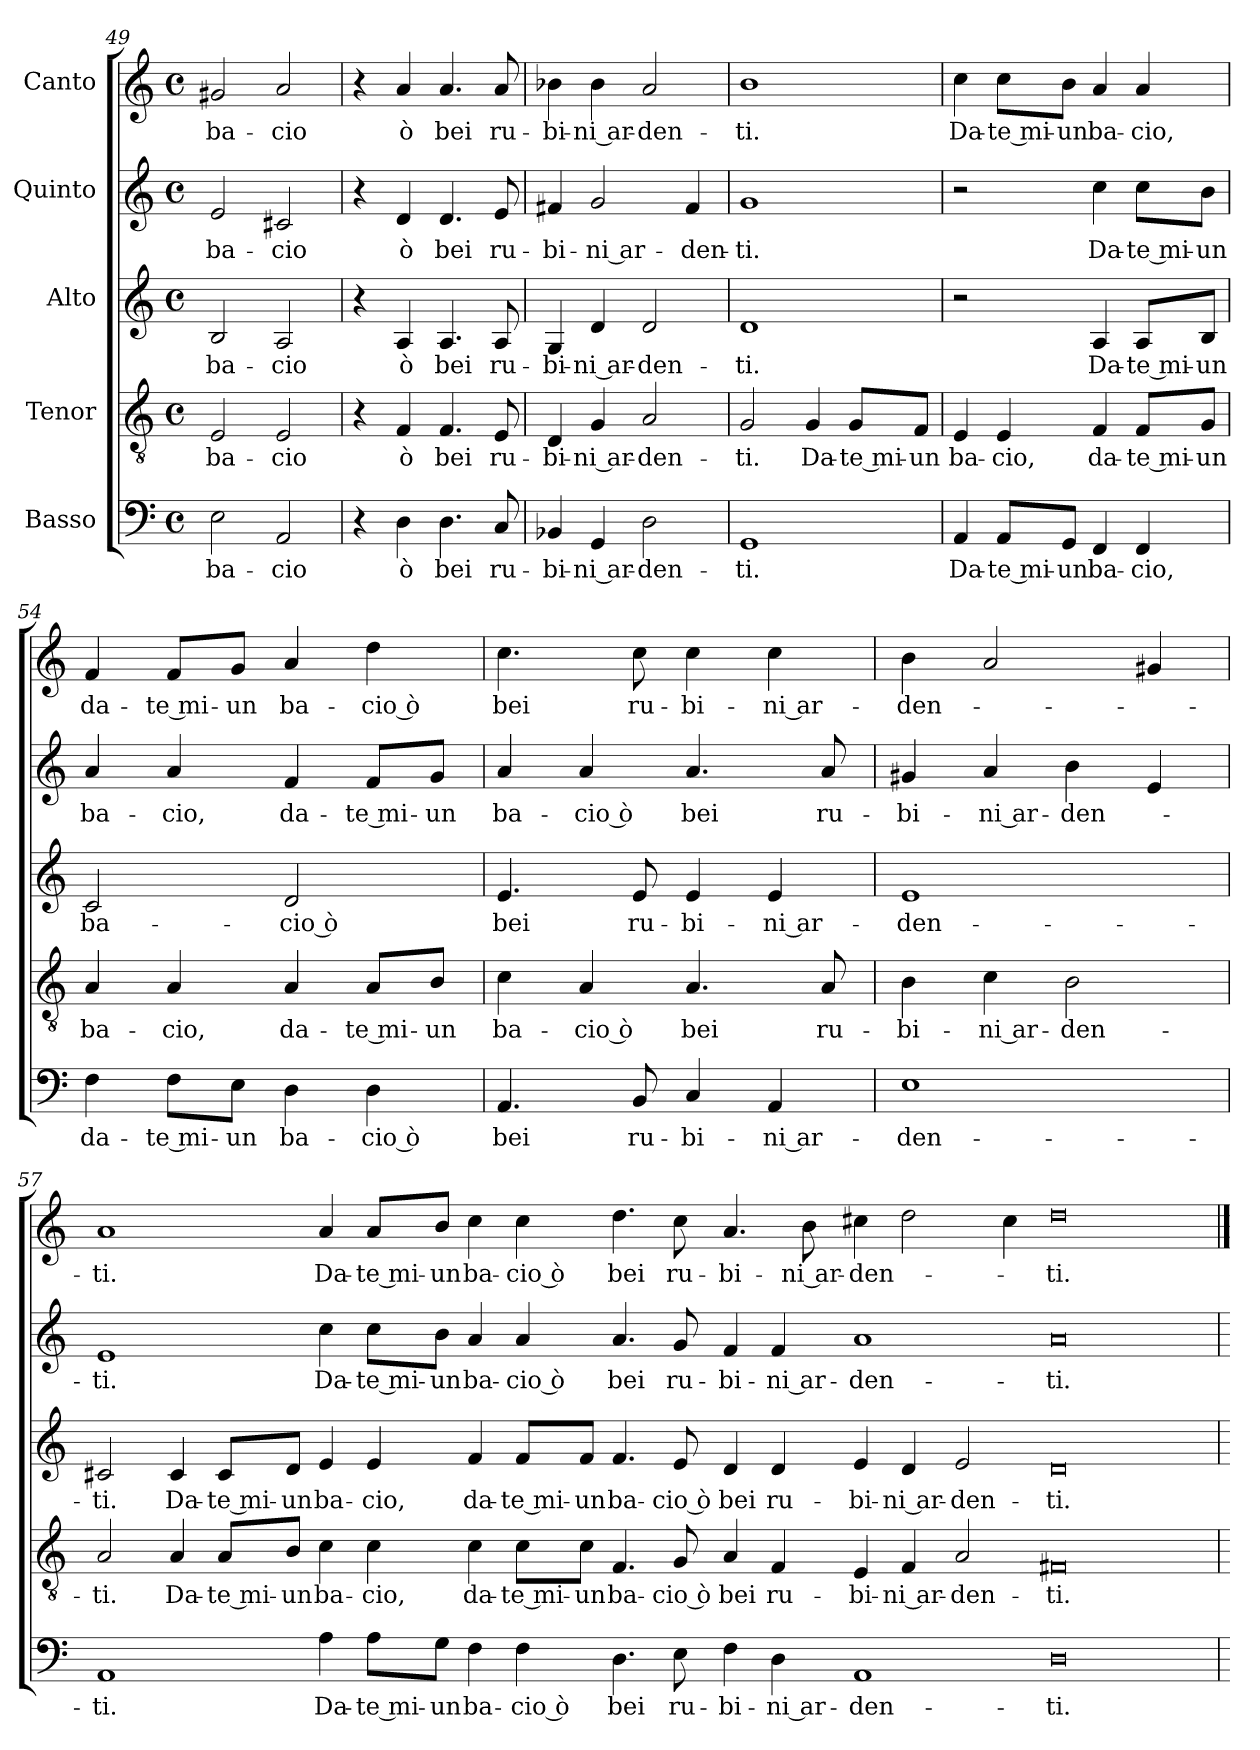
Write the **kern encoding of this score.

**kern	**text	**kern	**text	**kern	**text	**kern	**text	**kern	**text
*part5	*part5	*part4	*part4	*part3	*part3	*part2	*part2	*part1	*part1
*staff5	*staff5	*staff4	*staff4	*staff3	*staff3	*staff2	*staff2	*staff1	*staff1
*I"Basso	*	*I"Tenor	*	*I"Alto	*	*I"Quinto	*	*I"Canto	*
*clefF4	*	*clefGv2	*	*clefG2	*	*clefG2	*	*clefG2	*
*M4/4	*	*M4/4	*	*M4/4	*	*M4/4	*	*M4/4	*
*met(c)	*	*met(c)	*	*met(c)	*	*met(c)	*	*met(c)	*
=49	=49	=49	=49	=49	=49	=49	=49	=49	=49
!	!LO:LY:b:cj	!	!LO:LY:b:cj	!	!LO:LY:b:cj	!	!LO:LY:b:cj	!	!LO:LY:b:cj
2E\	ba-	2E/	ba-	2B/	ba-	2e/	ba-	2g#X/	ba-
!	!LO:LY:b:cj	!	!LO:LY:b:cj	!	!LO:LY:b:cj	!	!LO:LY:b:cj	!	!LO:LY:b:cj
2AA/	-cio	2E/	-cio	2A/	-cio	2c#X/	-cio	2a/	-cio
=50	=50	=50	=50	=50	=50	=50	=50	=50	=50
4r	.	4r	.	4r	.	4r	.	4r	.
!	!LO:LY:b:cj	!	!LO:LY:b:cj	!	!LO:LY:b:cj	!	!LO:LY:b:cj	!	!LO:LY:b:cj
4D\	ò	4F/	ò	4A/	ò	4d/	ò	4a/	ò
!	!LO:LY:b:cj	!	!LO:LY:b:cj	!	!LO:LY:b:cj	!	!LO:LY:b:cj	!	!LO:LY:b:cj
4.D\	bei	4.F/	bei	4.A/	bei	4.d/	bei	4.a/	bei
!	!LO:LY:b:cj	!	!LO:LY:b:cj	!	!LO:LY:b:cj	!	!LO:LY:b:cj	!	!LO:LY:b:cj
8C/	ru-	8E/	ru-	8A/	ru-	8e/	ru-	8a/	ru-
=51	=51	=51	=51	=51	=51	=51	=51	=51	=51
!	!LO:LY:b:cj	!	!LO:LY:b:cj	!	!LO:LY:b:cj	!	!LO:LY:b:cj	!	!LO:LY:b:cj
4BB-X/	-bi-	4D/	-bi-	4G/	-bi-	4f#X/	-bi-	4b-X\	-bi-
!	!LO:LY:b:rj	!	!LO:LY:b:rj	!	!LO:LY:b:rj	!	!LO:LY:b:rj	!	!LO:LY:b:rj
4GG/	-ni ar-	4G/	-ni ar-	4d/	-ni ar-	2g/	-ni ar-	4b-\	-ni ar-
!	!LO:LY:b:cj	!	!LO:LY:b:cj	!	!LO:LY:b:cj	!	!	!	!LO:LY:b:cj
2D\	-den-	2A/	-den-	2d/	-den-	.	.	2a/	-den-
!	!	!	!	!	!	!	!LO:LY:b:cj	!	!
.	.	.	.	.	.	4f#/	-den-	.	.
=52	=52	=52	=52	=52	=52	=52	=52	=52	=52
!	!LO:LY:b:cj	!	!LO:LY:b:cj	!	!LO:LY:b:cj	!	!LO:LY:b:cj	!	!LO:LY:b:cj
1GG	-ti.	2G/	-ti.	1d	-ti.	1g	-ti.	1b	-ti.
!	!	!	!LO:LY:b:cj	!	!	!	!	!	!
.	.	4G/	Da-	.	.	.	.	.	.
!	!	!	!LO:LY:b:cj	!	!	!	!	!	!
.	.	8G/L	-te mi-	.	.	.	.	.	.
!	!	!	!LO:LY:b	!	!	!	!	!	!
.	.	8F/J	-un	.	.	.	.	.	.
!!LO:LB:g=z
=53	=53	=53	=53	=53	=53	=53	=53	=53	=53
!	!LO:LY:b:cj	!	!LO:LY:b:cj	!	!	!	!	!	!LO:LY:b:cj
4AA/	Da-	4E/	ba-	2r	.	2r	.	4cc\	Da-
!	!LO:LY:b:cj	!	!LO:LY:b:cj	!	!	!	!	!	!LO:LY:b:cj
8AA/L	-te mi-	4E/	-cio,	.	.	.	.	8cc\L	-te mi-
!	!LO:LY:b	!	!	!	!	!	!	!	!LO:LY:b
8GG/J	-un	.	.	.	.	.	.	8b\J	-un
!	!LO:LY:b:cj	!	!LO:LY:b:cj	!	!LO:LY:b:cj	!	!LO:LY:b:cj	!	!LO:LY:b:cj
4FF/	ba-	4F/	da-	4A/	Da-	4cc\	Da-	4a/	ba-
!	!LO:LY:b:cj	!	!LO:LY:b:cj	!	!LO:LY:b:cj	!	!LO:LY:b:cj	!	!LO:LY:b:cj
4FF/	-cio,	8F/L	-te mi-	8A/L	-te mi-	8cc\L	-te mi-	4a/	-cio,
!	!	!	!LO:LY:b	!	!LO:LY:b	!	!LO:LY:b	!	!
.	.	8G/J	-un	8B/J	-un	8b\J	-un	.	.
=54	=54	=54	=54	=54	=54	=54	=54	=54	=54
!	!LO:LY:b:cj	!	!LO:LY:b:cj	!	!LO:LY:b:cj	!	!LO:LY:b:cj	!	!LO:LY:b:cj
4F\	da-	4A/	ba-	2c/	ba-	4a/	ba-	4f/	da-
!	!LO:LY:b:cj	!	!LO:LY:b:cj	!	!	!	!LO:LY:b:cj	!	!LO:LY:b:cj
8F\L	-te mi-	4A/	-cio,	.	.	4a/	-cio,	8f/L	-te mi-
!	!LO:LY:b	!	!	!	!	!	!	!	!LO:LY:b
8E\J	-un	.	.	.	.	.	.	8g/J	-un
!	!LO:LY:b:cj	!	!LO:LY:b:cj	!	!LO:LY:b:rj	!	!LO:LY:b:cj	!	!LO:LY:b:cj
4D\	ba-	4A/	da-	2d/	-cio ò	4f/	da-	4a/	ba-
!	!LO:LY:b:rj	!	!LO:LY:b:cj	!	!	!	!LO:LY:b:cj	!	!LO:LY:b:rj
4D\	-cio ò	8A/L	-te mi-	.	.	8f/L	-te mi-	4dd\	-cio ò
!	!	!	!LO:LY:b	!	!	!	!LO:LY:b	!	!
.	.	8B/J	-un	.	.	8g/J	-un	.	.
=55	=55	=55	=55	=55	=55	=55	=55	=55	=55
!	!LO:LY:b:cj	!	!LO:LY:b:cj	!	!LO:LY:b:cj	!	!LO:LY:b:cj	!	!LO:LY:b:cj
4.AA/	bei	4c\	ba-	4.e/	bei	4a/	ba-	4.cc\	bei
!	!	!	!LO:LY:b:rj	!	!	!	!LO:LY:b:rj	!	!
.	.	4A/	-cio ò	.	.	4a/	-cio ò	.	.
!	!LO:LY:b:cj	!	!	!	!LO:LY:b:cj	!	!	!	!LO:LY:b:cj
8BB/	ru-	.	.	8e/	ru-	.	.	8cc\	ru-
!	!LO:LY:b:cj	!	!LO:LY:b:cj	!	!LO:LY:b:cj	!	!LO:LY:b:cj	!	!LO:LY:b:cj
4C/	-bi-	4.A/	bei	4e/	-bi-	4.a/	bei	4cc\	-bi-
!	!LO:LY:b:rj	!	!	!	!LO:LY:b:rj	!	!	!	!LO:LY:b:rj
4AA/	-ni ar-	.	.	4e/	-ni ar-	.	.	4cc\	-ni ar-
!	!	!	!LO:LY:b:cj	!	!	!	!LO:LY:b:cj	!	!
.	.	8A/	ru-	.	.	8a/	ru-	.	.
=56	=56	=56	=56	=56	=56	=56	=56	=56	=56
!	!LO:LY:b:cj	!	!LO:LY:b:cj	!	!LO:LY:b:cj	!	!LO:LY:b:cj	!	!LO:LY:b:cj
1E	-den-	4B\	-bi-	1e	-den-	4g#X/	-bi-	4b\	-den-
!	!	!	!LO:LY:b:rj	!	!	!	!LO:LY:b:rj	!	!
.	.	4c\	-ni ar-	.	.	4a/	-ni ar-	2a/	.
!	!	!	!LO:LY:b:cj	!	!	!	!LO:LY:b:cj	!	!
.	.	2B\	-den-	.	.	4b\	-den-	.	.
.	.	.	.	.	.	4e/	.	4g#X/	.
!!LO:PB:g=z
=57	=57	=57	=57	=57	=57	=57	=57	=57	=57
!	!LO:LY:b:cj	!	!LO:LY:b:cj	!	!LO:LY:b:cj	!	!LO:LY:b:cj	!	!LO:LY:b:cj
1AA	-ti.	2A/	-ti.	2c#X/	-ti.	1e	-ti.	1a	-ti.
!	!	!	!LO:LY:b:cj	!	!LO:LY:b:cj	!	!	!	!
.	.	4A/	Da-	4c#/	Da-	.	.	.	.
!	!	!	!LO:LY:b:cj	!	!LO:LY:b:cj	!	!	!	!
.	.	8A/L	-te mi-	8c#/L	-te mi-	.	.	.	.
!	!	!	!LO:LY:b	!	!LO:LY:b	!	!	!	!
.	.	8B/J	-un	8d/J	-un	.	.	.	.
!	!LO:LY:b:cj	!	!LO:LY:b:cj	!	!LO:LY:b:cj	!	!LO:LY:b:cj	!	!LO:LY:b:cj
4A\	Da-	4c\	ba-	4e/	ba-	4cc\	Da-	4a/	Da-
!	!LO:LY:b:cj	!	!LO:LY:b:cj	!	!LO:LY:b:cj	!	!LO:LY:b:cj	!	!LO:LY:b:cj
8A\L	-te mi-	4c\	-cio,	4e/	-cio,	8cc\L	-te mi-	8a/L	-te mi-
!	!LO:LY:b	!	!	!	!	!	!LO:LY:b	!	!LO:LY:b
8G\J	-un	.	.	.	.	8b\J	-un	8b/J	-un
!	!LO:LY:b:cj	!	!LO:LY:b:cj	!	!LO:LY:b:cj	!	!LO:LY:b:cj	!	!LO:LY:b:cj
4F\	ba-	4c\	da-	4f/	da-	4a/	ba-	4cc\	ba-
!	!LO:LY:b:rj	!	!LO:LY:b:cj	!	!LO:LY:b:cj	!	!LO:LY:b:rj	!	!LO:LY:b:rj
4F\	-cio ò	8c\L	-te mi-	8f/L	-te mi-	4a/	-cio ò	4cc\	-cio ò
!	!	!	!LO:LY:b	!	!LO:LY:b	!	!	!	!
.	.	8c\J	-un	8f/J	-un	.	.	.	.
!	!LO:LY:b:cj	!	!LO:LY:b:cj	!	!LO:LY:b:cj	!	!LO:LY:b:cj	!	!LO:LY:b:cj
4.D\	bei	4.F/	ba-	4.f/	ba-	4.a/	bei	4.dd\	bei
!	!LO:LY:b:cj	!	!LO:LY:b:rj	!	!LO:LY:b:rj	!	!LO:LY:b:cj	!	!LO:LY:b:cj
8E\	ru-	8G/	-cio ò	8e/	-cio ò	8g/	ru-	8cc\	ru-
!	!LO:LY:b:cj	!	!LO:LY:b:cj	!	!LO:LY:b:cj	!	!LO:LY:b:cj	!	!LO:LY:b:cj
4F\	-bi-	4A/	bei	4d/	bei	4f/	-bi-	4.a/	-bi-
!	!LO:LY:b:rj	!	!LO:LY:b:cj	!	!LO:LY:b:cj	!	!LO:LY:b:rj	!	!
4D\	-ni ar-	4F/	ru-	4d/	ru-	4f/	-ni ar-	.	.
!	!	!	!	!	!	!	!	!	!LO:LY:b:rj
.	.	.	.	.	.	.	.	8b\	-ni ar-
!	!LO:LY:b:cj	!	!LO:LY:b:cj	!	!LO:LY:b:cj	!	!LO:LY:b:cj	!	!LO:LY:b:cj
1AA	-den-	4E/	-bi-	4e/	-bi-	1a	-den-	4cc#X\	-den-
!	!	!	!LO:LY:b:rj	!	!LO:LY:b:rj	!	!	!	!
.	.	4F/	-ni ar-	4d/	-ni ar-	.	.	2dd\	.
!	!	!	!LO:LY:b:cj	!	!LO:LY:b:cj	!	!	!	!
.	.	2A/	-den-	2e/	-den-	.	.	.	.
.	.	.	.	.	.	.	.	4cc#\	.
!	!LO:LY:b:cj	!	!LO:LY:b:cj	!	!LO:LY:b:cj	!	!LO:LY:b:cj	!	!LO:LY:b:cj
0D	-ti.	0F#X	-ti.	0d	-ti.	0a	-ti.	0dd	-ti.
=	==	=	==	=	==	=	==	==	==
*-	*-	*-	*-	*-	*-	*-	*-	*-	*-
